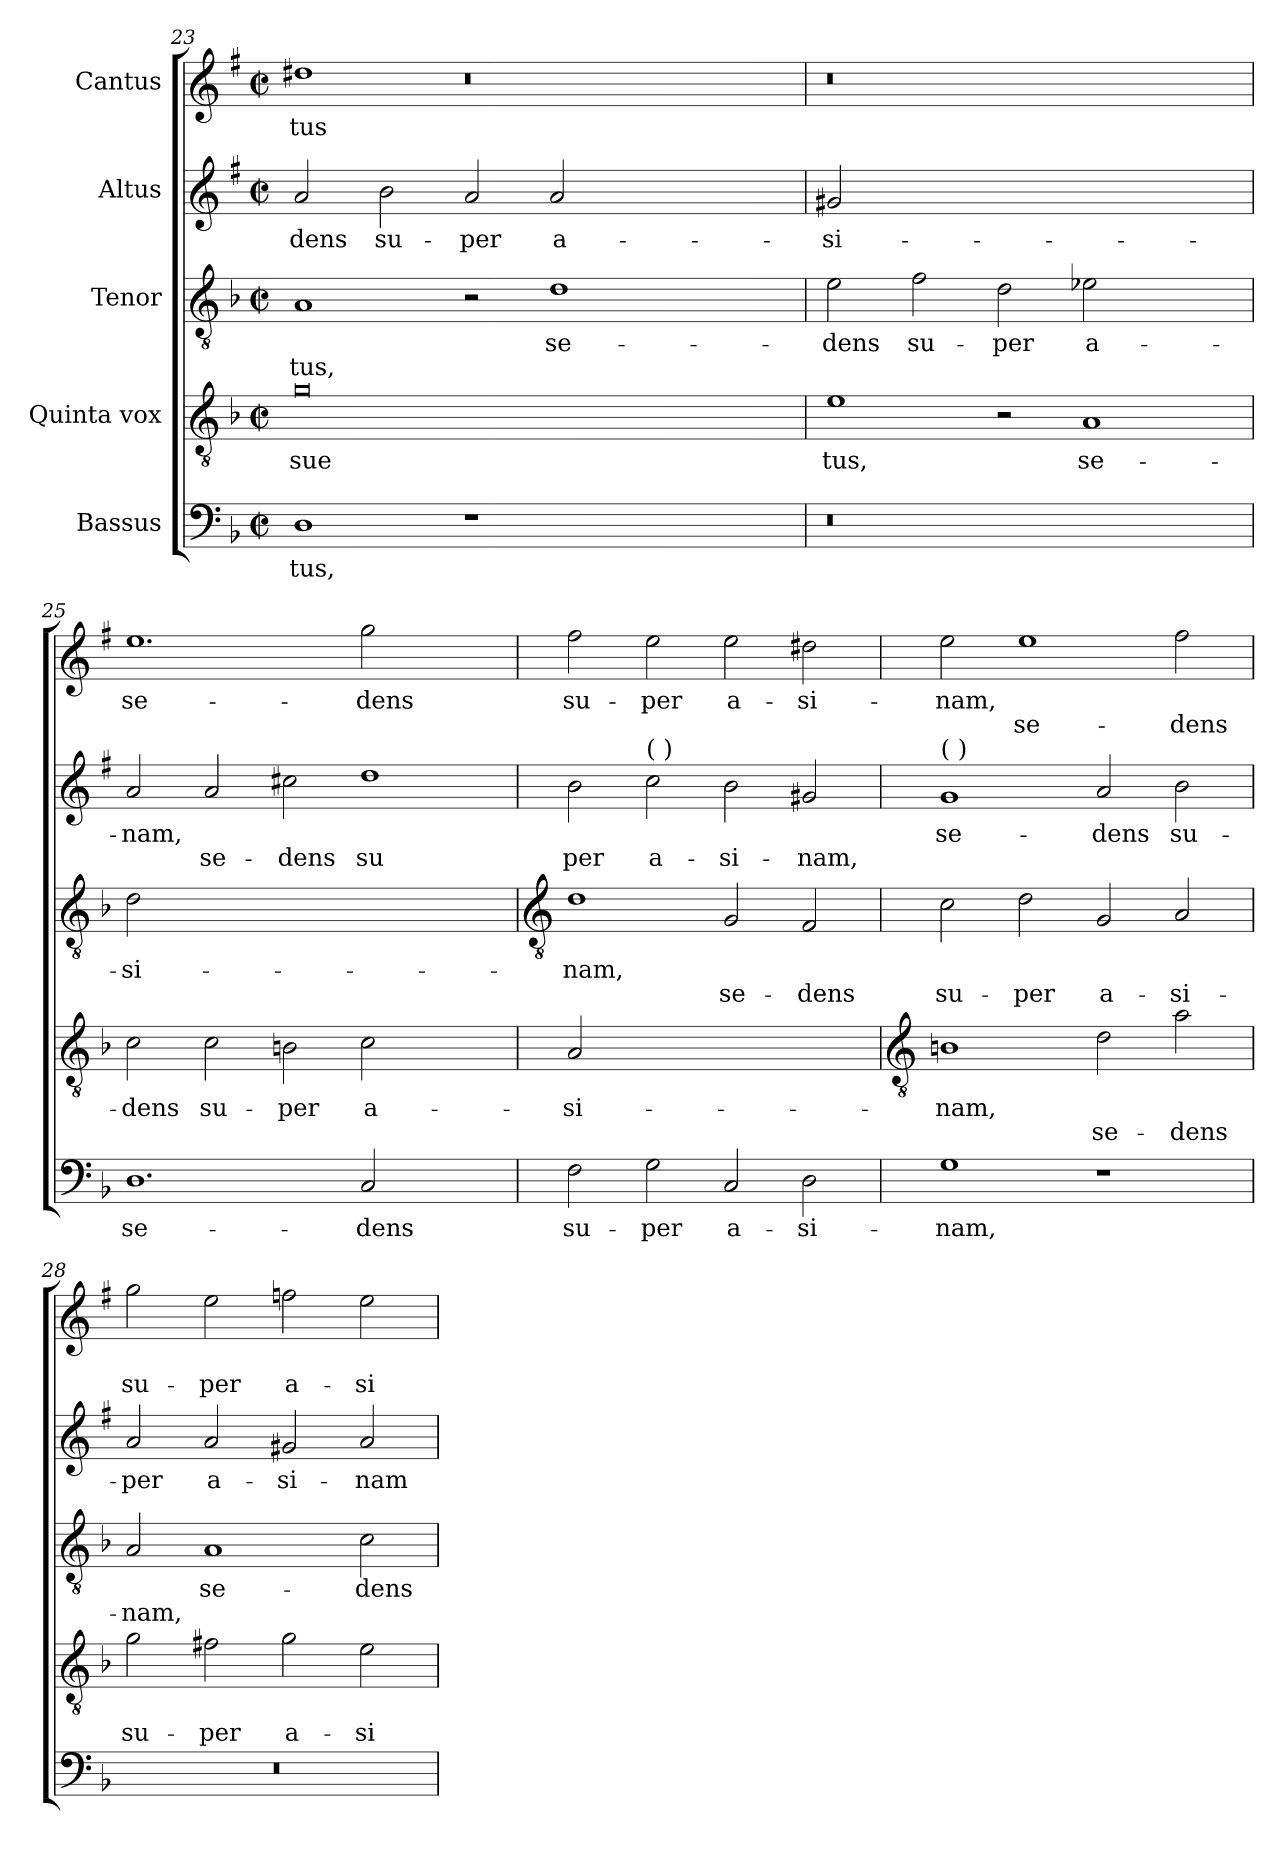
**kern	**text	**kern	**text	**text	**kern	**text	**text	**kern	**text	**text	**kern	**text	**text
*part5	*part5	*part4	*part4	*part4	*part3	*part3	*part3	*part2	*part2	*part2	*part1	*part1	*part1
*staff5	*staff5	*staff4	*staff4	*staff4	*staff3	*staff3	*staff3	*staff2	*staff2	*staff2	*staff1	*staff1	*staff1
*I"Bassus	*	*I"Quinta vox	*	*	*I"Tenor	*	*	*I"Altus	*	*	*I"Cantus	*	*
*clefF4	*	*clefGv2	*	*	*clefGv2	*	*	*clefG2	*	*	*clefG2	*	*
*	*	*	*	*	*	*	*	*ITrd1c2	*	*	*ITrd1c2	*	*
*k[b-]	*	*k[b-]	*	*	*k[b-]	*	*	*k[b-]	*	*	*k[b-]	*	*
*F:	*	*F:	*	*	*F:	*	*	*F:	*	*	*F:	*	*
*M4/2	*	*M4/2	*	*	*M4/2	*	*	*M4/2	*	*	*M4/2	*	*
*met(c|)	*	*met(c|)	*	*	*met(c|)	*	*	*met(c|)	*	*	*met(c|)	*	*
=23	=23	=23	=23	=23	=23	=23	=23	=23	=23	=23	=23	=23	=23
!	!LO:LY:b	!	!LO:LY:b	!	!	!	!LO:LY:b	!	!LO:LY:b	!	!	!LO:LY:b	!
1D	tus,	0g	-sue	.	1A	.	tus,	2g	-dens	.	1cc#X	tus	.
!	!	!	!	!	!	!	!	!	!LO:LY:b	!	!	!	!
.	.	.	.	.	.	.	.	2a	su-	.	.	.	.
!	!	!	!	!	!	!	!	!	!LO:LY:b	!	!	!	!
1r	.	.	.	.	2r	.	.	2g	-per	.	0r	.	.
!	!	!	!	!	!	!LO:LY:b	!	!	!LO:LY:b	!	!	!	!
.	.	.	.	.	1d	se-	.	2g	a-	.	.	.	.
1ryy	.	1ryy	.	.	.	.	.	1ryy	.	.	.	.	.
.	.	.	.	.	2ryy	.	.	.	.	.	.	.	.
=24	=24	=24	=24	=24	=24	=24	=24	=24	=24	=24	=24	=24	=24
!	!	!	!LO:LY:b	!	!	!LO:LY:b	!	!	!LO:LY:b	!	!	!	!
0r	.	1e	tus,	.	2e	-dens	.	2f#X	-si-	.	0r	.	.
!	!	!	!	!	!	!LO:LY:b	!	!	!	!	!	!	!
.	.	.	.	.	2f	su-	.	0ryy	.	.	.	.	.
!	!	!	!	!	!	!LO:LY:b	!	!	!	!	!	!	!
.	.	2r	.	.	2d	-per	.	.	.	.	.	.	.
!	!	!	!LO:LY:b	!	!	!LO:LY:b	!	!	!	!	!	!	!
.	.	1A	se-	.	2e-X	a-	.	.	.	.	.	.	.
2ryy	.	.	.	.	2ryy	.	.	.	.	.	2ryy	.	.
!!LO:LB:g=z
=25	=25	=25	=25	=25	=25	=25	=25	=25	=25	=25	=25	=25	=25
!	!LO:LY:b	!	!LO:LY:b	!	!	!LO:LY:b	!	!	!LO:LY:b	!	!	!LO:LY:b	!
1.D	se-	2c	-dens	.	2d	-si-	.	2g	-nam,	.	1.dd	se-	.
!	!	!	!LO:LY:b	!	!	!	!	!	!	!LO:LY:b	!	!	!
.	.	2c	su-	.	0ryy	.	.	2g	.	se-	.	.	.
!	!	!	!LO:LY:b	!	!	!	!	!	!	!LO:LY:b	!	!	!
.	.	2Bn	-per	.	.	.	.	2bn	.	-dens	.	.	.
!	!LO:LY:b	!	!LO:LY:b	!	!	!	!	!	!	!LO:LY:b	!	!LO:LY:b	!
2C	-dens	2c	a-	.	.	.	.	1cc	.	su	2ff	-dens	.
2ryy	.	2ryy	.	.	.	.	.	.	.	.	2ryy	.	.
!!LO:LB:g=z
=26	=26	=26	=26	=26	=26	=26	=26	=26	=26	=26	=26	=26	=26
*	*	*	*	*	*clefGv2	*	*	*	*	*	*	*	*
!	!LO:LY:b	!	!LO:LY:b	!	!	!LO:LY:b	!	!	!	!LO:LY:b	!	!LO:LY:b	!
2F	su-	2A	-si-	.	1d	-nam,	.	2a	.	per	2ee	su-	.
!	!	!	!	!	!	!	!	!LO:TX:a:t=(  )	!	!	!	!	!
!	!LO:LY:b	!	!	!	!	!	!	!	!	!LO:LY:b	!	!LO:LY:b	!
2G	-per	1.ryy	.	.	.	.	.	2b-	.	a-	2dd	-per	.
!	!LO:LY:b	!	!	!	!	!	!LO:LY:b	!	!	!LO:LY:b	!	!LO:LY:b	!
2C	a-	.	.	.	2G	.	se-	2a	.	-si-	2dd	a-	.
!	!LO:LY:b	!	!	!	!	!	!LO:LY:b	!	!	!LO:LY:b	!	!LO:LY:b	!
2D	-si-	.	.	.	2F	.	-dens	2f#X	.	-nam,	2cc#X	-si-	.
!!LO:LB:g=z
=27	=27	=27	=27	=27	=27	=27	=27	=27	=27	=27	=27	=27	=27
*	*	*clefGv2	*	*	*	*	*	*	*	*	*	*	*
!	!	!	!	!	!	!	!	!LO:TX:a:t=(  )	!	!	!	!	!
!	!LO:LY:b	!	!LO:LY:b	!	!	!	!LO:LY:b	!	!LO:LY:b	!	!	!LO:LY:b	!
1G	-nam,	1Bn	-nam,	.	2c	.	su-	1f	se-	.	2dd	-nam,	.
!	!	!	!	!	!	!	!LO:LY:b	!	!	!	!	!	!LO:LY:b
.	.	.	.	.	2d	.	-per	.	.	.	1dd	.	se-
!	!	!	!	!LO:LY:b	!	!	!LO:LY:b	!	!LO:LY:b	!	!	!	!
1r	.	2d	.	se-	2G	.	a-	2g	-dens	.	.	.	.
!	!	!	!	!LO:LY:b	!	!	!LO:LY:b	!	!LO:LY:b	!	!	!	!LO:LY:b
.	.	2a	.	-dens	2A	.	-si-	2a	su-	.	2ee	.	-dens
=28	=28	=28	=28	=28	=28	=28	=28	=28	=28	=28	=28	=28	=28
!	!	!	!	!LO:LY:b	!	!	!LO:LY:b	!	!LO:LY:b	!	!	!	!LO:LY:b
0r	.	2g	.	su-	2A	.	-nam,	2g	-per	.	2ff	.	su-
!	!	!	!	!LO:LY:b	!	!LO:LY:b	!	!	!LO:LY:b	!	!	!	!LO:LY:b
.	.	2f#X	.	-per	1A	se-	.	2g	a-	.	2dd	.	-per
!	!	!	!	!LO:LY:b	!	!	!	!	!LO:LY:b	!	!	!	!LO:LY:b
.	.	2g	.	a-	.	.	.	2f#X	-si-	.	2ee-X	.	a-
!	!	!	!	!LO:LY:b	!	!LO:LY:b	!	!	!LO:LY:b	!	!	!	!LO:LY:b
.	.	2e	.	-si-	2c	-dens	.	2g	-nam	.	2dd	.	-si-
=	=	=	=	=	=	=	=	=	=	=	=	=	=
*-	*-	*-	*-	*-	*-	*-	*-	*-	*-	*-	*-	*-	*-
